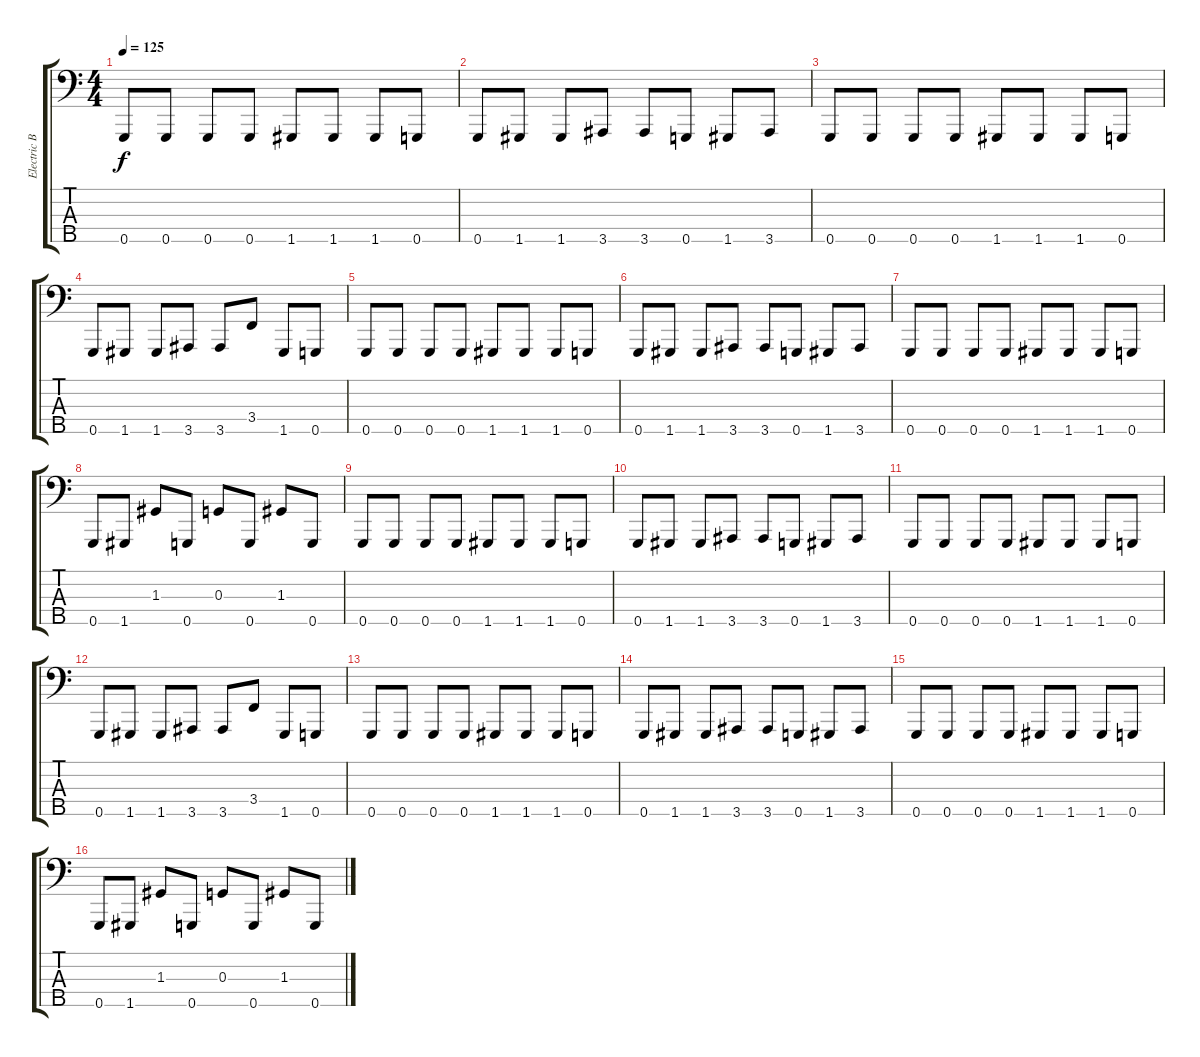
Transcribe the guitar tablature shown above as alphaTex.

\track ("Electric Bass" "Electric B") {instrument electricbassfinger}
\staff {score tabs}
\tuning (F2 C2 G1 D1 G0) {hide}
\ts (4 4)
\tempo 125
\clef f4
\ks c
0.5.8{dy f} 0.5.8 0.5.8 0.5.8 1.5.8 1.5.8 1.5.8 0.5.8 |
0.5.8 1.5.8 1.5.8 3.5.8 3.5.8 0.5.8 1.5.8 3.5.8 |
0.5.8 0.5.8 0.5.8 0.5.8 1.5.8 1.5.8 1.5.8 0.5.8 |
0.5.8 1.5.8 1.5.8 3.5.8 3.5.8 3.4.8 1.5.8 0.5.8 |
0.5.8 0.5.8 0.5.8 0.5.8 1.5.8 1.5.8 1.5.8 0.5.8 |
0.5.8 1.5.8 1.5.8 3.5.8 3.5.8 0.5.8 1.5.8 3.5.8 |
0.5.8 0.5.8 0.5.8 0.5.8 1.5.8 1.5.8 1.5.8 0.5.8 |
0.5.8 1.5.8 1.3.8 0.5.8 0.3.8 0.5.8 1.3.8 0.5.8 |
0.5.8 0.5.8 0.5.8 0.5.8 1.5.8 1.5.8 1.5.8 0.5.8 |
0.5.8 1.5.8 1.5.8 3.5.8 3.5.8 0.5.8 1.5.8 3.5.8 |
0.5.8 0.5.8 0.5.8 0.5.8 1.5.8 1.5.8 1.5.8 0.5.8 |
0.5.8 1.5.8 1.5.8 3.5.8 3.5.8 3.4.8 1.5.8 0.5.8 |
0.5.8 0.5.8 0.5.8 0.5.8 1.5.8 1.5.8 1.5.8 0.5.8 |
0.5.8 1.5.8 1.5.8 3.5.8 3.5.8 0.5.8 1.5.8 3.5.8 |
0.5.8 0.5.8 0.5.8 0.5.8 1.5.8 1.5.8 1.5.8 0.5.8 |
0.5.8 1.5.8 1.3.8 0.5.8 0.3.8 0.5.8 1.3.8 0.5.8
